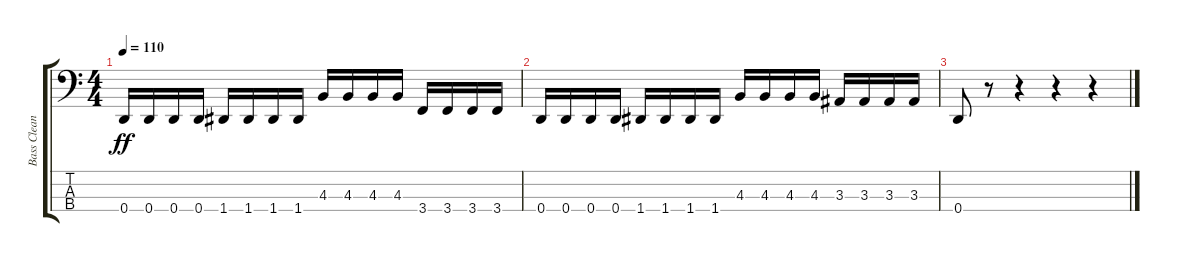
\track ("Bass Clean" "Bass Clean") {instrument electricbasspick}
\staff {score tabs}
\tuning (F2 C2 G1 D1) {hide}
\ts (4 4)
\tempo 110
\clef f4
\ks c
0.4.16{dy ff} 0.4.16 0.4.16 0.4.16 1.4.16 1.4.16 1.4.16 1.4.16 4.3.16 4.3.16 4.3.16 4.3.16 3.4.16 3.4.16 3.4.16 3.4.16 |
0.4.16 0.4.16 0.4.16 0.4.16 1.4.16 1.4.16 1.4.16 1.4.16 4.3.16 4.3.16 4.3.16 4.3.16 3.3.16 3.3.16 3.3.16 3.3.16 |
0.4.8 r.8 r.4 r.4 r.4
